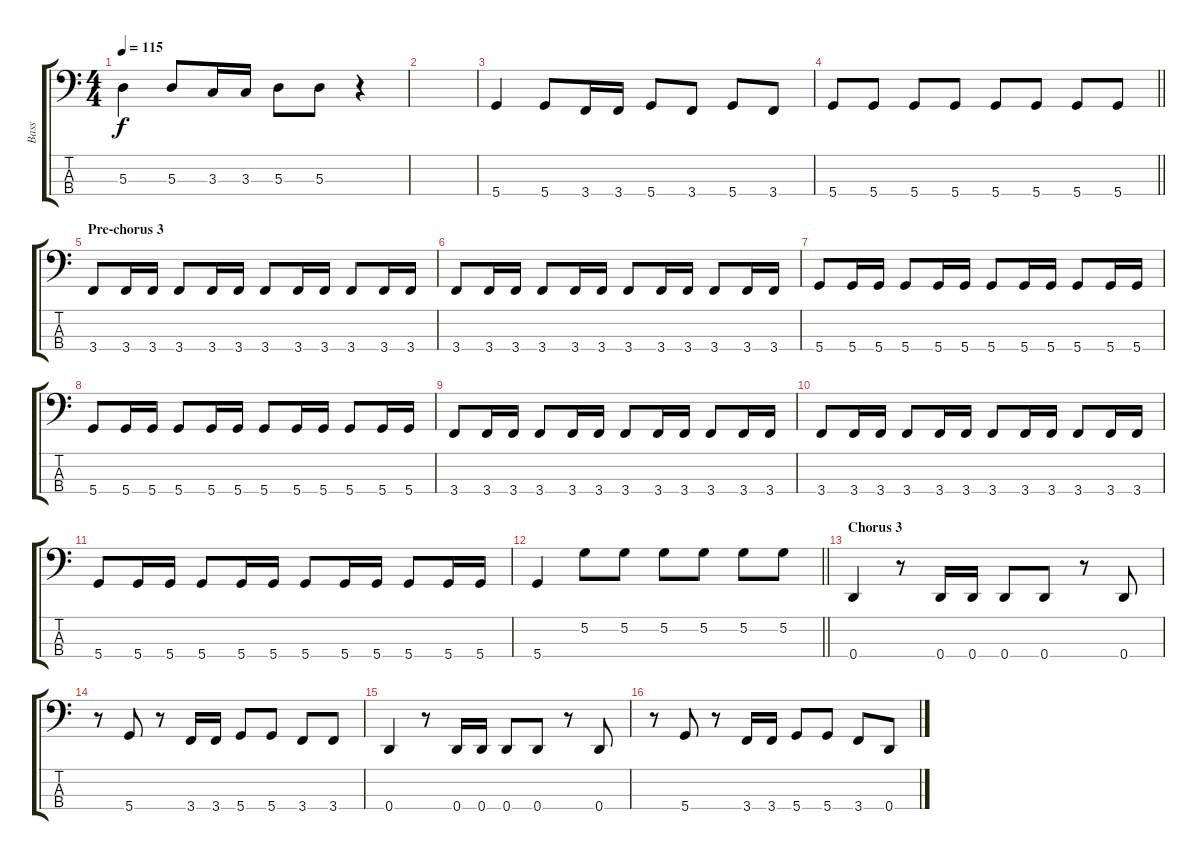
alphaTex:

\track ("Bass" "Bass") {instrument electricbassfinger}
\staff {score tabs}
\tuning (G2 D2 A1 D1) {hide}
\ts (4 4)
\tempo 115
\clef f4
\ks c
5.3.4{dy f} 5.3.8 3.3.16 3.3.16 5.3.8 5.3.8 r.4 |
|
5.4.4 5.4.8 3.4.16 3.4.16 5.4.8 3.4.8 5.4.8 3.4.8 |
\barLineRight lightlight
5.4.8 5.4.8 5.4.8 5.4.8 5.4.8 5.4.8 5.4.8 5.4.8 |
\section ("" "Pre-chorus 3")
3.4.8 3.4.16 3.4.16 3.4.8 3.4.16 3.4.16 3.4.8 3.4.16 3.4.16 3.4.8 3.4.16 3.4.16 |
3.4.8 3.4.16 3.4.16 3.4.8 3.4.16 3.4.16 3.4.8 3.4.16 3.4.16 3.4.8 3.4.16 3.4.16 |
5.4.8 5.4.16 5.4.16 5.4.8 5.4.16 5.4.16 5.4.8 5.4.16 5.4.16 5.4.8 5.4.16 5.4.16 |
5.4.8 5.4.16 5.4.16 5.4.8 5.4.16 5.4.16 5.4.8 5.4.16 5.4.16 5.4.8 5.4.16 5.4.16 |
3.4.8 3.4.16 3.4.16 3.4.8 3.4.16 3.4.16 3.4.8 3.4.16 3.4.16 3.4.8 3.4.16 3.4.16 |
3.4.8 3.4.16 3.4.16 3.4.8 3.4.16 3.4.16 3.4.8 3.4.16 3.4.16 3.4.8 3.4.16 3.4.16 |
5.4.8 5.4.16 5.4.16 5.4.8 5.4.16 5.4.16 5.4.8 5.4.16 5.4.16 5.4.8 5.4.16 5.4.16 |
\barLineRight lightlight
5.4.4 5.2.8 5.2.8 5.2.8 5.2.8 5.2.8 5.2.8 |
\section ("" "Chorus 3")
0.4.4 r.8 0.4.16 0.4.16 0.4.8 0.4.8 r.8 0.4.8 |
r.8 5.4.8 r.8 3.4.16 3.4.16 5.4.8 5.4.8 3.4.8 3.4.8 |
0.4.4 r.8 0.4.16 0.4.16 0.4.8 0.4.8 r.8 0.4.8 |
r.8 5.4.8 r.8 3.4.16 3.4.16 5.4.8 5.4.8 3.4.8 0.4.8
